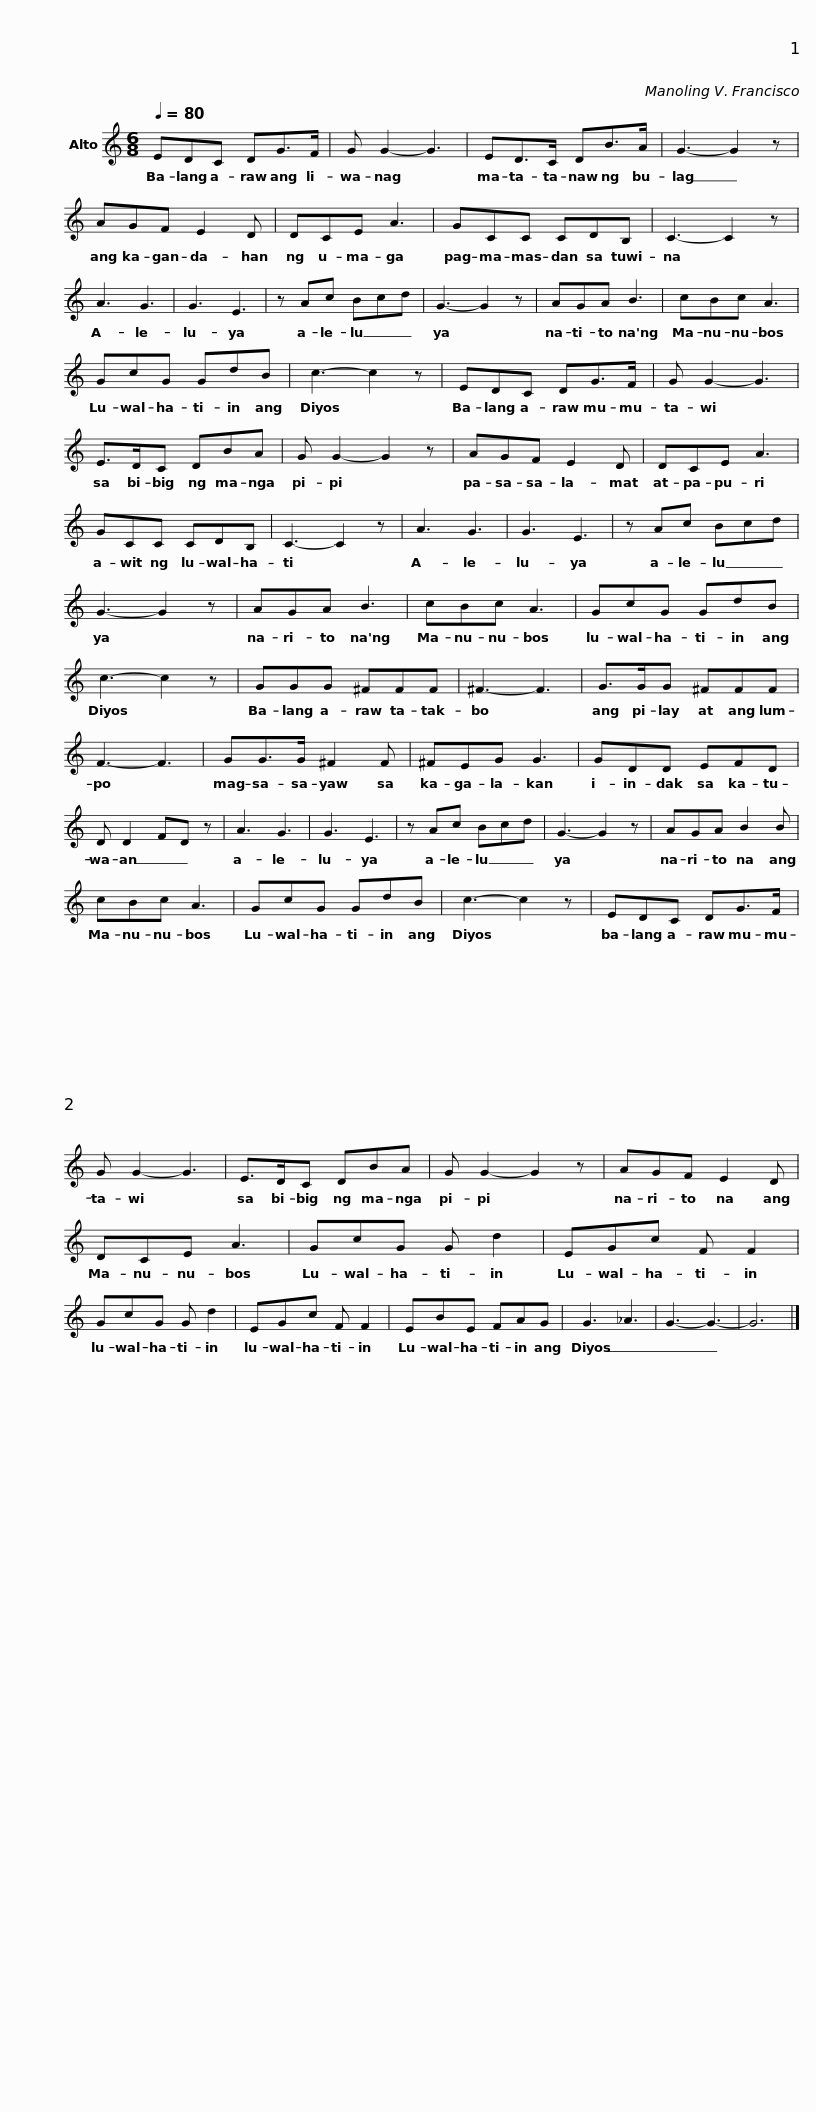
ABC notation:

X:1
L:1/8
Q:1/4=80
M:6/8
I:linebreak $
K:C
V:1 treble
V:1
 EDC DG>F | G G2- G3 | ED>C DB>A | G3- G2 z |$ AGF E2 D | %5
 DCE A3 | GCC CDB, | C3- C2 z |$ A3 G3 | G3 E3 | %10
 z Ac Bcd | G3- G2 z |$ AGA B3 | cBc A3 | GcG GdB | %15
 c3- c2 z |$ EDC DG>F | G G2- G3 | E>DC DBA | G G2- G2 z |$ %20
 AGF E2 D | DCE A3 | GCC CDB, | C3- C2 z |$ A3 G3 | %25
 G3 E3 | z Ac Bcd | G3- G2 z |$ AGA B3 | cBc A3 | %30
 GcG GdB | c3- c2 z |$ GGG ^FFF | ^F3- F3 | G>GG ^FFF | %35
 F3- F3 |$ GG>G ^F2 F | ^FEG G3 | GDD EFD | D D2 FD z |$ %40
 A3 G3 | G3 E3 | z Ac Bcd | G3- G2 z |$ AGA B2 B | %45
 cBc A3 | GcG GdB | c3- c2 z |$ EDC DG>F | G G2- G3 | %50
 E>DC DBA | G G2- G2 z |$ AGF E2 D | DCE A3 | GcG G d2 | %55
 EGc F F2 |$ GcG G d2 | EGc F F2 | EBE FAG | G3 _A3 | %60
 G3- G3- | G6 |] %62
